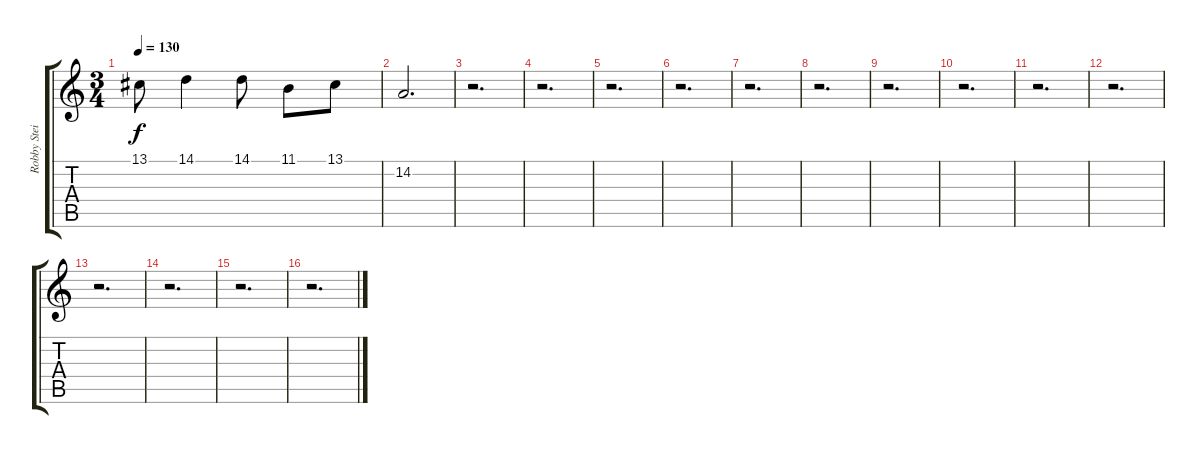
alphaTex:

\track ("Robby Steinhardt (Violin)" "Robby Stei") {instrument violin}
\staff {score tabs}
\tuning (C4 G3 Eb3 Bb2 F2 C2) {hide}
\ts (3 4)
\tempo 130
\clef g2
\ks c
13.1.8{dy f} 14.1.4 14.1.8 11.1.8 13.1.8 |
14.2.2{d} |
r.2{d} |
r.2{d} |
r.2{d} |
r.2{d} |
r.2{d} |
r.2{d} |
r.2{d} |
r.2{d} |
r.2{d} |
r.2{d} |
r.2{d} |
r.2{d} |
r.2{d} |
r.2{d}
